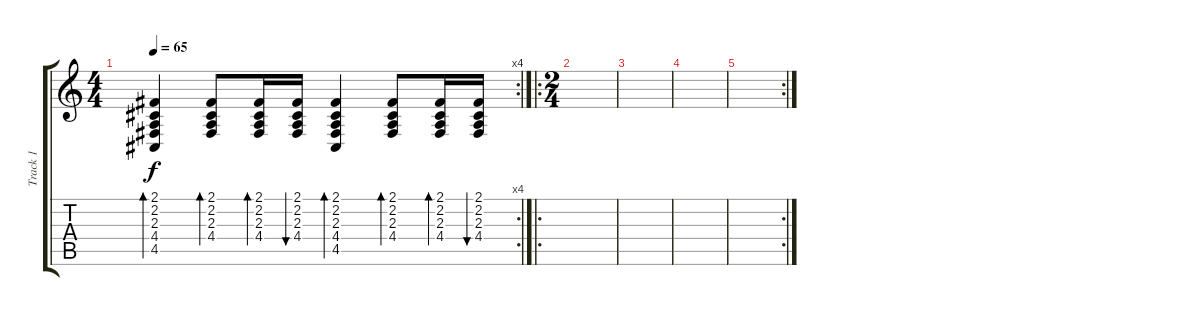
\track ("Track 1" "Track 1") {instrument pad5bowed}
\staff {score tabs}
\tuning (E4 B3 G3 D3 A2 E2) {hide}
\rc 4
\ts (4 4)
\tempo 65
\clef g2
\ks c
(2.1 2.2 2.3 4.4 4.5).4{bd 30 dy f} (2.1 2.2 2.3 4.4).8{bd 30} (2.1 2.2 2.3 4.4).16{bd 30} (2.1 2.2 2.3 4.4).16{bu 30} (2.1 2.2 2.3 4.4 4.5).4{bd 30} (2.1 2.2 2.3 4.4).8{bd 30} (2.1 2.2 2.3 4.4).16{bd 30} (2.1 2.2 2.3 4.4).16{bu 30} |
\ro
\ts (2 4)
|
|
|
\rc 2
